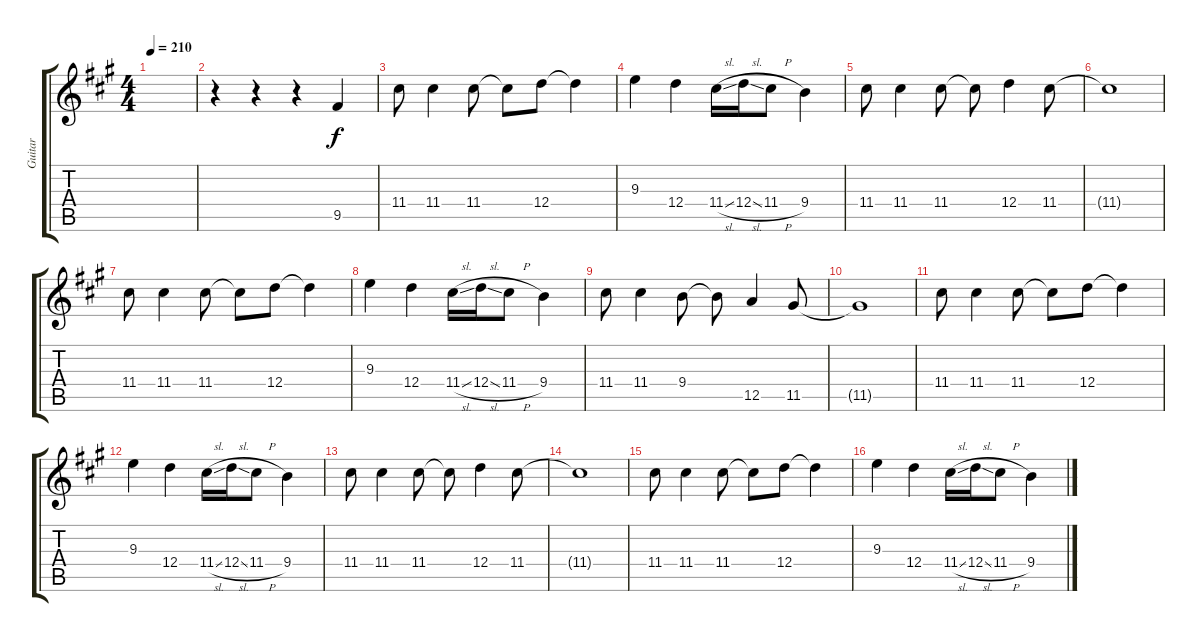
\track ("Guitar" "Guitar") {instrument distortionguitar}
\staff {score tabs}
\tuning (E4 B3 G3 D3 A2 E2) {hide}
\ts (4 4)
\tempo 210
\clef g2
\ks a
|
r.4 r.4 r.4 9.5.4 |
11.4.8 11.4.4 11.4.8 11.4{t}.8 12.4.8 12.4{t}.4 |
9.3.4 12.4.4 11.4{sl}.16 12.4{sl}.16 11.4{h}.8 9.4.4 |
11.4.8 11.4.4 11.4.8 11.4{t}.8 12.4.4 11.4.8 |
11.4{t}.1 |
11.4.8 11.4.4 11.4.8 11.4{t}.8 12.4.8 12.4{t}.4 |
9.3.4 12.4.4 11.4{sl}.16 12.4{sl}.16 11.4{h}.8 9.4.4 |
11.4.8 11.4.4 9.4.8 9.4{t}.8 12.5.4 11.5.8 |
11.5{t}.1 |
11.4.8 11.4.4 11.4.8 11.4{t}.8 12.4.8 12.4{t}.4 |
9.3.4 12.4.4 11.4{sl}.16 12.4{sl}.16 11.4{h}.8 9.4.4 |
11.4.8 11.4.4 11.4.8 11.4{t}.8 12.4.4 11.4.8 |
11.4{t}.1 |
11.4.8 11.4.4 11.4.8 11.4{t}.8 12.4.8 12.4{t}.4 |
9.3.4 12.4.4 11.4{sl}.16 12.4{sl}.16 11.4{h}.8 9.4.4
